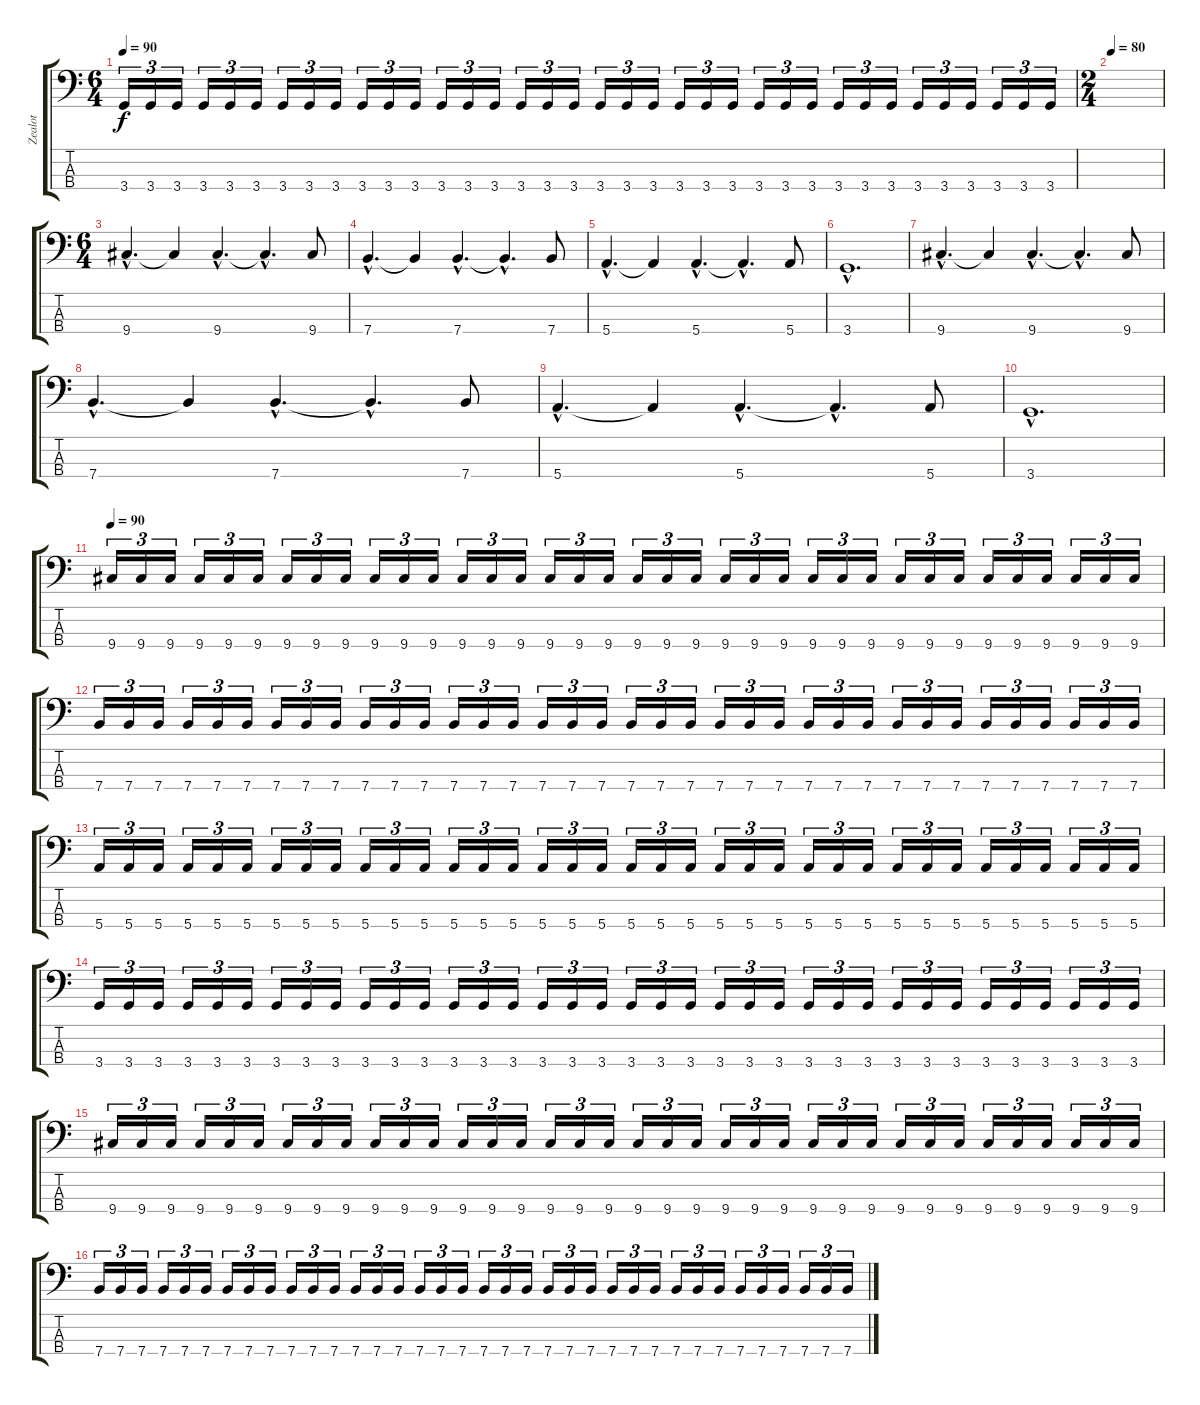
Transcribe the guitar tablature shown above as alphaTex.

\track ("Zealot" "Zealot") {instrument electricbasspick}
\staff {score tabs}
\tuning (G2 D2 A1 E1) {hide}
\ts (6 4)
\tempo 90
\clef f4
\ks c
3.4.16{tu (3 2) dy f} 3.4.16{tu (3 2)} 3.4.16{tu (3 2)} 3.4.16{tu (3 2)} 3.4.16{tu (3 2)} 3.4.16{tu (3 2)} 3.4.16{tu (3 2)} 3.4.16{tu (3 2)} 3.4.16{tu (3 2)} 3.4.16{tu (3 2)} 3.4.16{tu (3 2)} 3.4.16{tu (3 2)} 3.4.16{tu (3 2)} 3.4.16{tu (3 2)} 3.4.16{tu (3 2)} 3.4.16{tu (3 2)} 3.4.16{tu (3 2)} 3.4.16{tu (3 2)} 3.4.16{tu (3 2)} 3.4.16{tu (3 2)} 3.4.16{tu (3 2)} 3.4.16{tu (3 2)} 3.4.16{tu (3 2)} 3.4.16{tu (3 2)} 3.4.16{tu (3 2)} 3.4.16{tu (3 2)} 3.4.16{tu (3 2)} 3.4.16{tu (3 2)} 3.4.16{tu (3 2)} 3.4.16{tu (3 2)} 3.4.16{tu (3 2)} 3.4.16{tu (3 2)} 3.4.16{tu (3 2)} 3.4.16{tu (3 2)} 3.4.16{tu (3 2)} 3.4.16{tu (3 2)} |
\ts (2 4)
\tempo 80
|
\ts (6 4)
9.4{hac}.4{d} 9.4{t}.4 9.4{hac}.4{d} 9.4{hac t}.4{d} 9.4.8 |
7.4{hac}.4{d} 7.4{t}.4 7.4{hac}.4{d} 7.4{hac t}.4{d} 7.4.8 |
5.4{hac}.4{d} 5.4{t}.4 5.4{hac}.4{d} 5.4{hac t}.4{d} 5.4.8 |
3.4{hac}.1{d} |
9.4{hac}.4{d} 9.4{t}.4 9.4{hac}.4{d} 9.4{hac t}.4{d} 9.4.8 |
7.4{hac}.4{d} 7.4{t}.4 7.4{hac}.4{d} 7.4{hac t}.4{d} 7.4.8 |
5.4{hac}.4{d} 5.4{t}.4 5.4{hac}.4{d} 5.4{hac t}.4{d} 5.4.8 |
3.4{hac}.1{d} |
\tempo 90
9.4.16{tu (3 2)} 9.4.16{tu (3 2)} 9.4.16{tu (3 2)} 9.4.16{tu (3 2)} 9.4.16{tu (3 2)} 9.4.16{tu (3 2)} 9.4.16{tu (3 2)} 9.4.16{tu (3 2)} 9.4.16{tu (3 2)} 9.4.16{tu (3 2)} 9.4.16{tu (3 2)} 9.4.16{tu (3 2)} 9.4.16{tu (3 2)} 9.4.16{tu (3 2)} 9.4.16{tu (3 2)} 9.4.16{tu (3 2)} 9.4.16{tu (3 2)} 9.4.16{tu (3 2)} 9.4.16{tu (3 2)} 9.4.16{tu (3 2)} 9.4.16{tu (3 2)} 9.4.16{tu (3 2)} 9.4.16{tu (3 2)} 9.4.16{tu (3 2)} 9.4.16{tu (3 2)} 9.4.16{tu (3 2)} 9.4.16{tu (3 2)} 9.4.16{tu (3 2)} 9.4.16{tu (3 2)} 9.4.16{tu (3 2)} 9.4.16{tu (3 2)} 9.4.16{tu (3 2)} 9.4.16{tu (3 2)} 9.4.16{tu (3 2)} 9.4.16{tu (3 2)} 9.4.16{tu (3 2)} |
7.4.16{tu (3 2)} 7.4.16{tu (3 2)} 7.4.16{tu (3 2)} 7.4.16{tu (3 2)} 7.4.16{tu (3 2)} 7.4.16{tu (3 2)} 7.4.16{tu (3 2)} 7.4.16{tu (3 2)} 7.4.16{tu (3 2)} 7.4.16{tu (3 2)} 7.4.16{tu (3 2)} 7.4.16{tu (3 2)} 7.4.16{tu (3 2)} 7.4.16{tu (3 2)} 7.4.16{tu (3 2)} 7.4.16{tu (3 2)} 7.4.16{tu (3 2)} 7.4.16{tu (3 2)} 7.4.16{tu (3 2)} 7.4.16{tu (3 2)} 7.4.16{tu (3 2)} 7.4.16{tu (3 2)} 7.4.16{tu (3 2)} 7.4.16{tu (3 2)} 7.4.16{tu (3 2)} 7.4.16{tu (3 2)} 7.4.16{tu (3 2)} 7.4.16{tu (3 2)} 7.4.16{tu (3 2)} 7.4.16{tu (3 2)} 7.4.16{tu (3 2)} 7.4.16{tu (3 2)} 7.4.16{tu (3 2)} 7.4.16{tu (3 2)} 7.4.16{tu (3 2)} 7.4.16{tu (3 2)} |
5.4.16{tu (3 2)} 5.4.16{tu (3 2)} 5.4.16{tu (3 2)} 5.4.16{tu (3 2)} 5.4.16{tu (3 2)} 5.4.16{tu (3 2)} 5.4.16{tu (3 2)} 5.4.16{tu (3 2)} 5.4.16{tu (3 2)} 5.4.16{tu (3 2)} 5.4.16{tu (3 2)} 5.4.16{tu (3 2)} 5.4.16{tu (3 2)} 5.4.16{tu (3 2)} 5.4.16{tu (3 2)} 5.4.16{tu (3 2)} 5.4.16{tu (3 2)} 5.4.16{tu (3 2)} 5.4.16{tu (3 2)} 5.4.16{tu (3 2)} 5.4.16{tu (3 2)} 5.4.16{tu (3 2)} 5.4.16{tu (3 2)} 5.4.16{tu (3 2)} 5.4.16{tu (3 2)} 5.4.16{tu (3 2)} 5.4.16{tu (3 2)} 5.4.16{tu (3 2)} 5.4.16{tu (3 2)} 5.4.16{tu (3 2)} 5.4.16{tu (3 2)} 5.4.16{tu (3 2)} 5.4.16{tu (3 2)} 5.4.16{tu (3 2)} 5.4.16{tu (3 2)} 5.4.16{tu (3 2)} |
3.4.16{tu (3 2)} 3.4.16{tu (3 2)} 3.4.16{tu (3 2)} 3.4.16{tu (3 2)} 3.4.16{tu (3 2)} 3.4.16{tu (3 2)} 3.4.16{tu (3 2)} 3.4.16{tu (3 2)} 3.4.16{tu (3 2)} 3.4.16{tu (3 2)} 3.4.16{tu (3 2)} 3.4.16{tu (3 2)} 3.4.16{tu (3 2)} 3.4.16{tu (3 2)} 3.4.16{tu (3 2)} 3.4.16{tu (3 2)} 3.4.16{tu (3 2)} 3.4.16{tu (3 2)} 3.4.16{tu (3 2)} 3.4.16{tu (3 2)} 3.4.16{tu (3 2)} 3.4.16{tu (3 2)} 3.4.16{tu (3 2)} 3.4.16{tu (3 2)} 3.4.16{tu (3 2)} 3.4.16{tu (3 2)} 3.4.16{tu (3 2)} 3.4.16{tu (3 2)} 3.4.16{tu (3 2)} 3.4.16{tu (3 2)} 3.4.16{tu (3 2)} 3.4.16{tu (3 2)} 3.4.16{tu (3 2)} 3.4.16{tu (3 2)} 3.4.16{tu (3 2)} 3.4.16{tu (3 2)} |
9.4.16{tu (3 2)} 9.4.16{tu (3 2)} 9.4.16{tu (3 2)} 9.4.16{tu (3 2)} 9.4.16{tu (3 2)} 9.4.16{tu (3 2)} 9.4.16{tu (3 2)} 9.4.16{tu (3 2)} 9.4.16{tu (3 2)} 9.4.16{tu (3 2)} 9.4.16{tu (3 2)} 9.4.16{tu (3 2)} 9.4.16{tu (3 2)} 9.4.16{tu (3 2)} 9.4.16{tu (3 2)} 9.4.16{tu (3 2)} 9.4.16{tu (3 2)} 9.4.16{tu (3 2)} 9.4.16{tu (3 2)} 9.4.16{tu (3 2)} 9.4.16{tu (3 2)} 9.4.16{tu (3 2)} 9.4.16{tu (3 2)} 9.4.16{tu (3 2)} 9.4.16{tu (3 2)} 9.4.16{tu (3 2)} 9.4.16{tu (3 2)} 9.4.16{tu (3 2)} 9.4.16{tu (3 2)} 9.4.16{tu (3 2)} 9.4.16{tu (3 2)} 9.4.16{tu (3 2)} 9.4.16{tu (3 2)} 9.4.16{tu (3 2)} 9.4.16{tu (3 2)} 9.4.16{tu (3 2)} |
7.4.16{tu (3 2)} 7.4.16{tu (3 2)} 7.4.16{tu (3 2)} 7.4.16{tu (3 2)} 7.4.16{tu (3 2)} 7.4.16{tu (3 2)} 7.4.16{tu (3 2)} 7.4.16{tu (3 2)} 7.4.16{tu (3 2)} 7.4.16{tu (3 2)} 7.4.16{tu (3 2)} 7.4.16{tu (3 2)} 7.4.16{tu (3 2)} 7.4.16{tu (3 2)} 7.4.16{tu (3 2)} 7.4.16{tu (3 2)} 7.4.16{tu (3 2)} 7.4.16{tu (3 2)} 7.4.16{tu (3 2)} 7.4.16{tu (3 2)} 7.4.16{tu (3 2)} 7.4.16{tu (3 2)} 7.4.16{tu (3 2)} 7.4.16{tu (3 2)} 7.4.16{tu (3 2)} 7.4.16{tu (3 2)} 7.4.16{tu (3 2)} 7.4.16{tu (3 2)} 7.4.16{tu (3 2)} 7.4.16{tu (3 2)} 7.4.16{tu (3 2)} 7.4.16{tu (3 2)} 7.4.16{tu (3 2)} 7.4.16{tu (3 2)} 7.4.16{tu (3 2)} 7.4.16{tu (3 2)}
